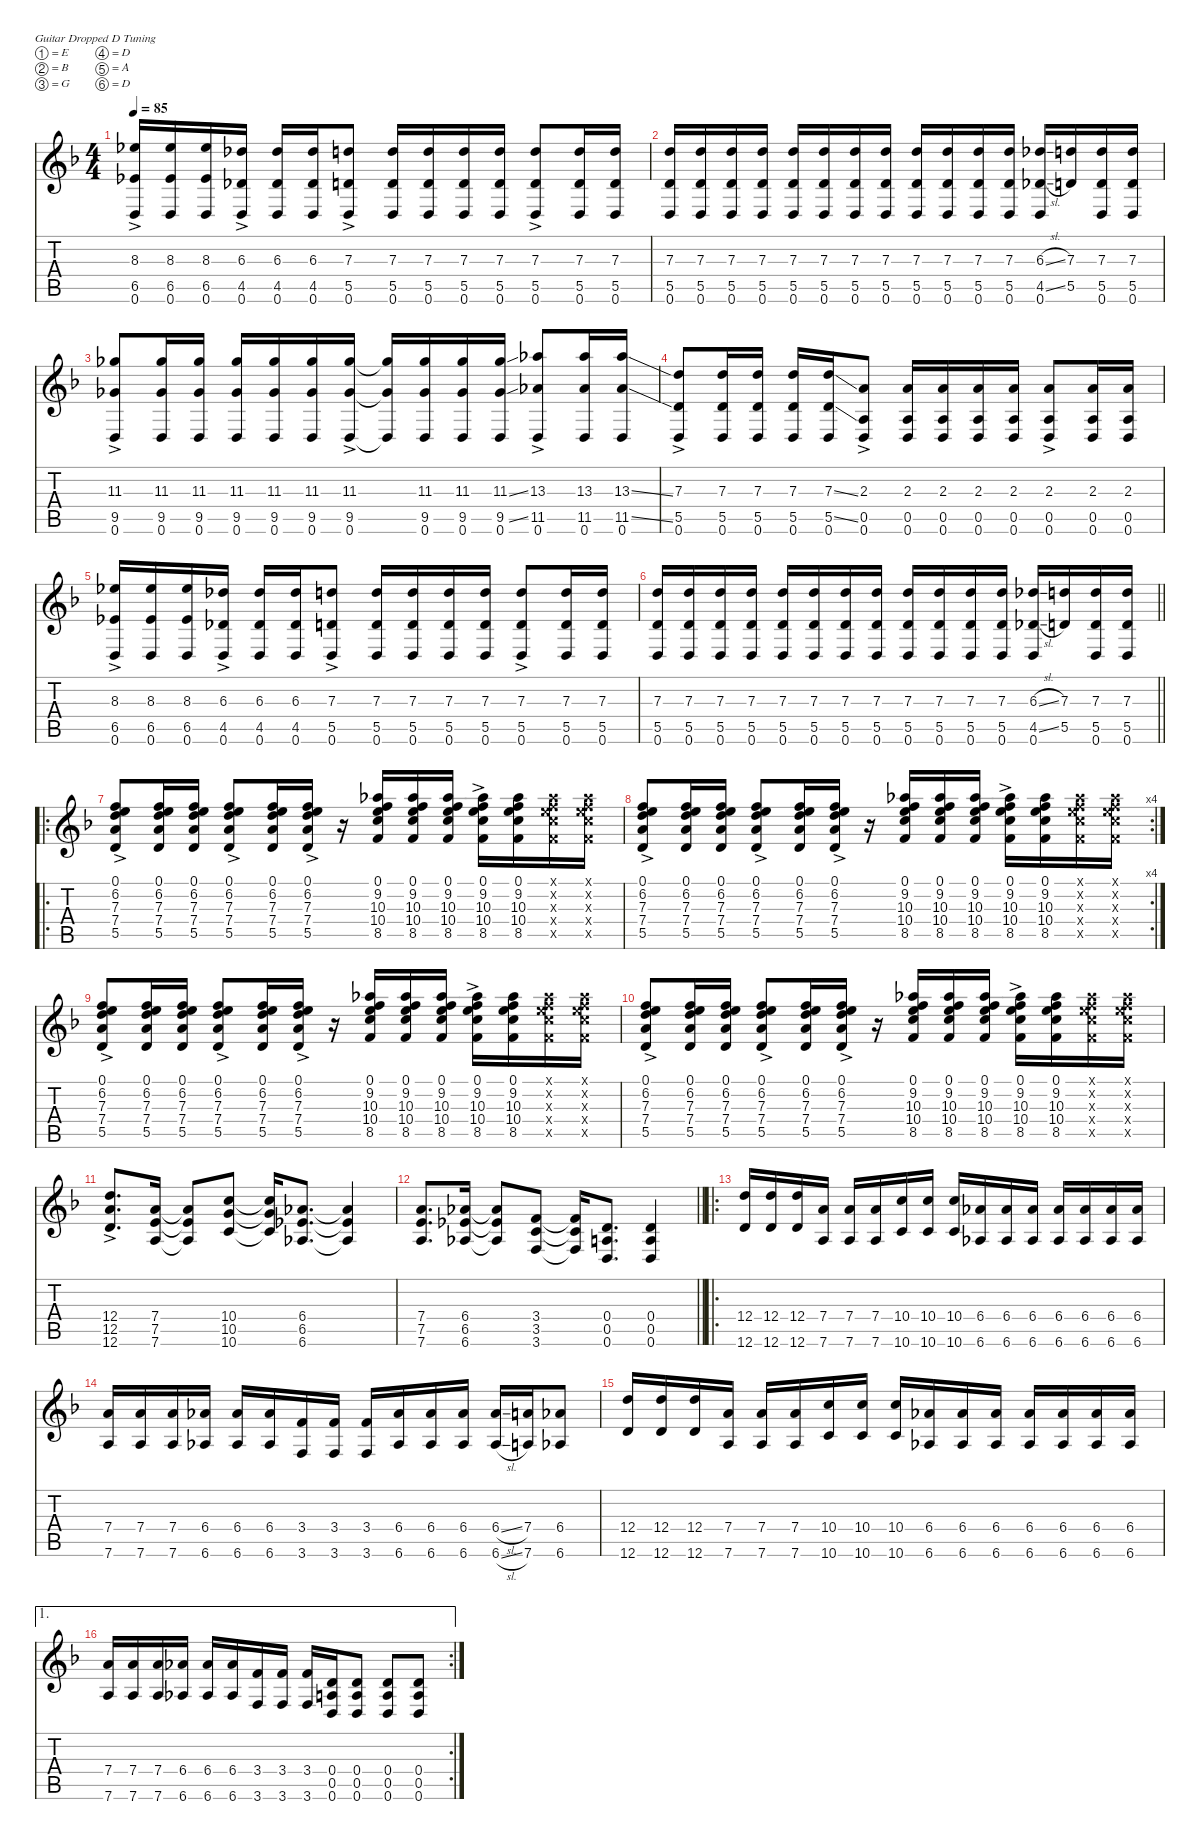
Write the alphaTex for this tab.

\defaultSystemsLayout 4
\hideDynamics
\bracketExtendMode nobrackets
\singleTrackTrackNamePolicy hidden
\multiTrackTrackNamePolicy hidden
\firstSystemTrackNameMode fullname
\firstSystemTrackNameOrientation horizontal
\otherSystemsTrackNameOrientation horizontal
\track ("Guitar 1" "Guitar 1") {instrument distortionguitar}
\staff {score tabs}
\tuning (E4 B3 G3 D3 A2 D2)
\ts (4 4)
\tempo 85
\clef g2
\ks f
(8.3{ac acc b} 6.5{ac acc b} 0.6{ac acc forcenatural}).16{dy f beam Up} (8.3{acc b} 6.5{acc b} 0.6{acc forcenatural}).16{beam Up} (8.3{acc b} 6.5{acc b} 0.6{acc forcenatural}).16{beam Up} (6.3{ac acc b} 4.5{ac acc b} 0.6{ac acc forcenatural}).16{beam Up} (6.3{acc b} 4.5{acc b} 0.6{acc forcenatural}).16{beam Up} (6.3{acc b} 4.5{acc b} 0.6{acc forcenatural}).16{beam Up} (7.3{ac acc forcenatural} 5.5{ac acc forcenatural} 0.6{ac acc forcenatural}).8{beam Up} (7.3{acc forcenatural} 5.5{acc forcenatural} 0.6{acc forcenatural}).16{beam Up} (7.3{acc forcenatural} 5.5{acc forcenatural} 0.6{acc forcenatural}).16{beam Up} (7.3{acc forcenatural} 5.5{acc forcenatural} 0.6{acc forcenatural}).16{beam Up} (7.3{acc forcenatural} 5.5{acc forcenatural} 0.6{acc forcenatural}).16{beam Up} (7.3{ac acc forcenatural} 5.5{ac acc forcenatural} 0.6{ac acc forcenatural}).8{beam Up} (7.3{acc forcenatural} 5.5{acc forcenatural} 0.6{acc forcenatural}).16{beam Up} (7.3{acc forcenatural} 5.5{acc forcenatural} 0.6{acc forcenatural}).16{beam Up} |
(7.3{acc forcenatural} 5.5{acc forcenatural} 0.6{acc forcenatural}).16{dy mf beam Up} (7.3{acc forcenatural} 5.5{acc forcenatural} 0.6{acc forcenatural}).16{beam Up} (7.3{acc forcenatural} 5.5{acc forcenatural} 0.6{acc forcenatural}).16{beam Up} (7.3{acc forcenatural} 5.5{acc forcenatural} 0.6{acc forcenatural}).16{beam Up} (7.3{acc forcenatural} 5.5{acc forcenatural} 0.6{acc forcenatural}).16{beam Up} (7.3{acc forcenatural} 5.5{acc forcenatural} 0.6{acc forcenatural}).16{beam Up} (7.3{acc forcenatural} 5.5{acc forcenatural} 0.6{acc forcenatural}).16{beam Up} (7.3{acc forcenatural} 5.5{acc forcenatural} 0.6{acc forcenatural}).16{beam Up} (7.3{acc forcenatural} 5.5{acc forcenatural} 0.6{acc forcenatural}).16{beam Up} (7.3{acc forcenatural} 5.5{acc forcenatural} 0.6{acc forcenatural}).16{beam Up} (7.3{acc forcenatural} 5.5{acc forcenatural} 0.6{acc forcenatural}).16{beam Up} (7.3{acc forcenatural} 5.5{acc forcenatural} 0.6{acc forcenatural}).16{beam Up} (6.3{sl acc b} 4.5{sl acc b} 0.6{acc forcenatural}).16{beam Up} (7.3{acc forcenatural} 5.5{acc forcenatural}).16{beam Up} (7.3{acc forcenatural} 5.5{acc forcenatural} 0.6{acc forcenatural}).16{beam Up} (7.3{acc forcenatural} 5.5{acc forcenatural} 0.6{acc forcenatural}).16{beam Up} |
(11.3{ac acc b} 9.5{ac acc b} 0.6{ac acc forcenatural}).8{dy f beam Up} (11.3{acc b} 9.5{acc b} 0.6{acc forcenatural}).16{beam Up} (11.3{acc b} 9.5{acc b} 0.6{acc forcenatural}).16{beam Up} (11.3{acc b} 9.5{acc b} 0.6{acc forcenatural}).16{beam Up} (11.3{acc b} 9.5{acc b} 0.6{acc forcenatural}).16{beam Up} (11.3{acc b} 9.5{acc b} 0.6{acc forcenatural}).16{beam Up} (11.3{ac acc b} 9.5{ac acc b} 0.6{ac acc forcenatural}).16{beam Up} (11.3{t acc b} 9.5{t acc b} 0.6{t acc forcenatural}).16{beam Up} (11.3{acc b} 9.5{acc b} 0.6{acc forcenatural}).16{beam Up} (11.3{acc b} 9.5{acc b} 0.6{acc forcenatural}).16{beam Up} (11.3{ss acc b} 9.5{ss acc b} 0.6{acc forcenatural}).16{beam Up} (13.3{ac acc b} 11.5{ac acc b} 0.6{ac acc forcenatural}).8{beam Up} (13.3{acc b} 11.5{acc b} 0.6{acc forcenatural}).16{beam Up} (13.3{ss acc b} 11.5{ss acc b} 0.6{acc forcenatural}).16{beam Up} |
(7.3{ac acc forcenatural} 5.5{ac acc forcenatural} 0.6{ac acc forcenatural}).8{beam Up} (7.3{acc forcenatural} 5.5{acc forcenatural} 0.6{acc forcenatural}).16{beam Up} (7.3{acc forcenatural} 5.5{acc forcenatural} 0.6{acc forcenatural}).16{beam Up} (7.3{acc forcenatural} 5.5{acc forcenatural} 0.6{acc forcenatural}).16{beam Up} (7.3{ss acc forcenatural} 5.5{ss acc forcenatural} 0.6{acc forcenatural}).16{beam Up} (2.3{ac acc forcenatural} 0.5{ac acc forcenatural} 0.6{ac acc forcenatural}).8{beam Up} (2.3{acc forcenatural} 0.5{acc forcenatural} 0.6{acc forcenatural}).16{beam Up} (2.3{acc forcenatural} 0.5{acc forcenatural} 0.6{acc forcenatural}).16{beam Up} (2.3{acc forcenatural} 0.5{acc forcenatural} 0.6{acc forcenatural}).16{beam Up} (2.3{acc forcenatural} 0.5{acc forcenatural} 0.6{acc forcenatural}).16{beam Up} (2.3{ac acc forcenatural} 0.5{ac acc forcenatural} 0.6{ac acc forcenatural}).8{beam Up} (2.3{acc forcenatural} 0.5{acc forcenatural} 0.6{acc forcenatural}).16{beam Up} (2.3{acc forcenatural} 0.5{acc forcenatural} 0.6{acc forcenatural}).16{beam Up} |
(8.3{ac acc b} 6.5{ac acc b} 0.6{ac acc forcenatural}).16{beam Up} (8.3{acc b} 6.5{acc b} 0.6{acc forcenatural}).16{beam Up} (8.3{acc b} 6.5{acc b} 0.6{acc forcenatural}).16{beam Up} (6.3{ac acc b} 4.5{ac acc b} 0.6{ac acc forcenatural}).16{beam Up} (6.3{acc b} 4.5{acc b} 0.6{acc forcenatural}).16{beam Up} (6.3{acc b} 4.5{acc b} 0.6{acc forcenatural}).16{beam Up} (7.3{ac acc forcenatural} 5.5{ac acc forcenatural} 0.6{ac acc forcenatural}).8{beam Up} (7.3{acc forcenatural} 5.5{acc forcenatural} 0.6{acc forcenatural}).16{beam Up} (7.3{acc forcenatural} 5.5{acc forcenatural} 0.6{acc forcenatural}).16{beam Up} (7.3{acc forcenatural} 5.5{acc forcenatural} 0.6{acc forcenatural}).16{beam Up} (7.3{acc forcenatural} 5.5{acc forcenatural} 0.6{acc forcenatural}).16{beam Up} (7.3{ac acc forcenatural} 5.5{ac acc forcenatural} 0.6{ac acc forcenatural}).8{beam Up} (7.3{acc forcenatural} 5.5{acc forcenatural} 0.6{acc forcenatural}).16{beam Up} (7.3{acc forcenatural} 5.5{acc forcenatural} 0.6{acc forcenatural}).16{beam Up} |
\barLineRight lightlight
(7.3{acc forcenatural} 5.5{acc forcenatural} 0.6{acc forcenatural}).16{dy mf beam Up} (7.3{acc forcenatural} 5.5{acc forcenatural} 0.6{acc forcenatural}).16{beam Up} (7.3{acc forcenatural} 5.5{acc forcenatural} 0.6{acc forcenatural}).16{beam Up} (7.3{acc forcenatural} 5.5{acc forcenatural} 0.6{acc forcenatural}).16{beam Up} (7.3{acc forcenatural} 5.5{acc forcenatural} 0.6{acc forcenatural}).16{beam Up} (7.3{acc forcenatural} 5.5{acc forcenatural} 0.6{acc forcenatural}).16{beam Up} (7.3{acc forcenatural} 5.5{acc forcenatural} 0.6{acc forcenatural}).16{beam Up} (7.3{acc forcenatural} 5.5{acc forcenatural} 0.6{acc forcenatural}).16{beam Up} (7.3{acc forcenatural} 5.5{acc forcenatural} 0.6{acc forcenatural}).16{beam Up} (7.3{acc forcenatural} 5.5{acc forcenatural} 0.6{acc forcenatural}).16{beam Up} (7.3{acc forcenatural} 5.5{acc forcenatural} 0.6{acc forcenatural}).16{beam Up} (7.3{acc forcenatural} 5.5{acc forcenatural} 0.6{acc forcenatural}).16{beam Up} (6.3{sl acc b} 4.5{sl acc b} 0.6{acc forcenatural}).16{beam Up} (7.3{acc forcenatural} 5.5{acc forcenatural}).16{beam Up} (7.3{acc forcenatural} 5.5{acc forcenatural} 0.6{acc forcenatural}).16{beam Up} (7.3{acc forcenatural} 5.5{acc forcenatural} 0.6{acc forcenatural}).16{beam Up} |
\ro
(0.1{ac acc forcenatural} 6.2{ac acc forcenatural} 7.3{ac acc forcenatural} 7.4{ac acc forcenatural} 5.5{ac acc forcenatural}).8{instrument acousticguitarsteel beam Up} (0.1{acc forcenatural} 6.2{acc forcenatural} 7.3{acc forcenatural} 7.4{acc forcenatural} 5.5{acc forcenatural}).16{dy f beam Up} (0.1{acc forcenatural} 6.2{acc forcenatural} 7.3{acc forcenatural} 7.4{acc forcenatural} 5.5{acc forcenatural}).16{beam Up} (0.1{ac acc forcenatural} 6.2{ac acc forcenatural} 7.3{ac acc forcenatural} 7.4{ac acc forcenatural} 5.5{ac acc forcenatural}).8{dy mf beam Up} (0.1{acc forcenatural} 6.2{acc forcenatural} 7.3{acc forcenatural} 7.4{acc forcenatural} 5.5{acc forcenatural}).16{dy f beam Up} (0.1{ac acc forcenatural} 6.2{ac acc forcenatural} 7.3{ac acc forcenatural} 7.4{ac acc forcenatural} 5.5{ac acc forcenatural}).16{dy mf beam Up} r.16{beam Up} (0.1{acc forcenatural} 9.2{acc b} 10.3{acc forcenatural} 10.4{acc forcenatural} 8.5{acc forcenatural}).16{dy f beam Down} (0.1{acc forcenatural} 9.2{acc b} 10.3{acc forcenatural} 10.4{acc forcenatural} 8.5{acc forcenatural}).16{beam Down} (0.1{acc forcenatural} 9.2{acc b} 10.3{acc forcenatural} 10.4{acc forcenatural} 8.5{acc forcenatural}).16{beam Down} (0.1{ac acc forcenatural} 9.2{ac acc b} 10.3{ac acc forcenatural} 10.4{ac acc forcenatural} 8.5{ac acc forcenatural}).16{dy mf beam Down} (0.1{acc forcenatural} 9.2{acc b} 10.3{acc forcenatural} 10.4{acc forcenatural} 8.5{acc forcenatural}).16{dy f beam Down} (0.1{x acc forcenatural} 9.2{x acc b} 10.3{x acc forcenatural} 10.4{x acc forcenatural} 8.5{x acc forcenatural}).16{beam Down} (0.1{x acc forcenatural} 9.2{x acc b} 10.3{x acc forcenatural} 10.4{x acc forcenatural} 8.5{x acc forcenatural}).16{beam Down} |
\rc 4
(0.1{ac acc forcenatural} 6.2{ac acc forcenatural} 7.3{ac acc forcenatural} 7.4{ac acc forcenatural} 5.5{ac acc forcenatural}).8{dy mf beam Up} (0.1{acc forcenatural} 6.2{acc forcenatural} 7.3{acc forcenatural} 7.4{acc forcenatural} 5.5{acc forcenatural}).16{dy f beam Up} (0.1{acc forcenatural} 6.2{acc forcenatural} 7.3{acc forcenatural} 7.4{acc forcenatural} 5.5{acc forcenatural}).16{beam Up} (0.1{ac acc forcenatural} 6.2{ac acc forcenatural} 7.3{ac acc forcenatural} 7.4{ac acc forcenatural} 5.5{ac acc forcenatural}).8{dy mf beam Up} (0.1{acc forcenatural} 6.2{acc forcenatural} 7.3{acc forcenatural} 7.4{acc forcenatural} 5.5{acc forcenatural}).16{dy f beam Up} (0.1{ac acc forcenatural} 6.2{ac acc forcenatural} 7.3{ac acc forcenatural} 7.4{ac acc forcenatural} 5.5{ac acc forcenatural}).16{dy mf beam Up} r.16{beam Up} (0.1{acc forcenatural} 9.2{acc b} 10.3{acc forcenatural} 10.4{acc forcenatural} 8.5{acc forcenatural}).16{dy f beam Down} (0.1{acc forcenatural} 9.2{acc b} 10.3{acc forcenatural} 10.4{acc forcenatural} 8.5{acc forcenatural}).16{beam Down} (0.1{acc forcenatural} 9.2{acc b} 10.3{acc forcenatural} 10.4{acc forcenatural} 8.5{acc forcenatural}).16{beam Down} (0.1{ac acc forcenatural} 9.2{ac acc b} 10.3{ac acc forcenatural} 10.4{ac acc forcenatural} 8.5{ac acc forcenatural}).16{dy mf beam Down} (0.1{acc forcenatural} 9.2{acc b} 10.3{acc forcenatural} 10.4{acc forcenatural} 8.5{acc forcenatural}).16{dy f beam Down} (0.1{x acc forcenatural} 9.2{x acc b} 10.3{x acc forcenatural} 10.4{x acc forcenatural} 8.5{x acc forcenatural}).16{beam Down} (0.1{x acc forcenatural} 9.2{x acc b} 10.3{x acc forcenatural} 10.4{x acc forcenatural} 8.5{x acc forcenatural}).16{beam Down} |
(0.1{ac acc forcenatural} 6.2{ac acc forcenatural} 7.3{ac acc forcenatural} 7.4{ac acc forcenatural} 5.5{ac acc forcenatural}).8{dy mf beam Up} (0.1{acc forcenatural} 6.2{acc forcenatural} 7.3{acc forcenatural} 7.4{acc forcenatural} 5.5{acc forcenatural}).16{dy f beam Up} (0.1{acc forcenatural} 6.2{acc forcenatural} 7.3{acc forcenatural} 7.4{acc forcenatural} 5.5{acc forcenatural}).16{beam Up} (0.1{ac acc forcenatural} 6.2{ac acc forcenatural} 7.3{ac acc forcenatural} 7.4{ac acc forcenatural} 5.5{ac acc forcenatural}).8{dy mf beam Up} (0.1{acc forcenatural} 6.2{acc forcenatural} 7.3{acc forcenatural} 7.4{acc forcenatural} 5.5{acc forcenatural}).16{dy f beam Up} (0.1{ac acc forcenatural} 6.2{ac acc forcenatural} 7.3{ac acc forcenatural} 7.4{ac acc forcenatural} 5.5{ac acc forcenatural}).16{dy mf beam Up} r.16{beam Up} (0.1{acc forcenatural} 9.2{acc b} 10.3{acc forcenatural} 10.4{acc forcenatural} 8.5{acc forcenatural}).16{dy f beam Down} (0.1{acc forcenatural} 9.2{acc b} 10.3{acc forcenatural} 10.4{acc forcenatural} 8.5{acc forcenatural}).16{beam Down} (0.1{acc forcenatural} 9.2{acc b} 10.3{acc forcenatural} 10.4{acc forcenatural} 8.5{acc forcenatural}).16{beam Down} (0.1{ac acc forcenatural} 9.2{ac acc b} 10.3{ac acc forcenatural} 10.4{ac acc forcenatural} 8.5{ac acc forcenatural}).16{dy mf beam Down} (0.1{acc forcenatural} 9.2{acc b} 10.3{acc forcenatural} 10.4{acc forcenatural} 8.5{acc forcenatural}).16{dy f beam Down} (0.1{x acc forcenatural} 9.2{x acc b} 10.3{x acc forcenatural} 10.4{x acc forcenatural} 8.5{x acc forcenatural}).16{beam Down} (0.1{x acc forcenatural} 9.2{x acc b} 10.3{x acc forcenatural} 10.4{x acc forcenatural} 8.5{x acc forcenatural}).16{beam Down} |
(0.1{ac acc forcenatural} 6.2{ac acc forcenatural} 7.3{ac acc forcenatural} 7.4{ac acc forcenatural} 5.5{ac acc forcenatural}).8{dy mf beam Up} (0.1{acc forcenatural} 6.2{acc forcenatural} 7.3{acc forcenatural} 7.4{acc forcenatural} 5.5{acc forcenatural}).16{dy f beam Up} (0.1{acc forcenatural} 6.2{acc forcenatural} 7.3{acc forcenatural} 7.4{acc forcenatural} 5.5{acc forcenatural}).16{beam Up} (0.1{ac acc forcenatural} 6.2{ac acc forcenatural} 7.3{ac acc forcenatural} 7.4{ac acc forcenatural} 5.5{ac acc forcenatural}).8{dy mf beam Up} (0.1{acc forcenatural} 6.2{acc forcenatural} 7.3{acc forcenatural} 7.4{acc forcenatural} 5.5{acc forcenatural}).16{dy f beam Up} (0.1{ac acc forcenatural} 6.2{ac acc forcenatural} 7.3{ac acc forcenatural} 7.4{ac acc forcenatural} 5.5{ac acc forcenatural}).16{dy mf beam Up} r.16{beam Up} (0.1{acc forcenatural} 9.2{acc b} 10.3{acc forcenatural} 10.4{acc forcenatural} 8.5{acc forcenatural}).16{dy f beam Down} (0.1{acc forcenatural} 9.2{acc b} 10.3{acc forcenatural} 10.4{acc forcenatural} 8.5{acc forcenatural}).16{beam Down} (0.1{acc forcenatural} 9.2{acc b} 10.3{acc forcenatural} 10.4{acc forcenatural} 8.5{acc forcenatural}).16{beam Down} (0.1{ac acc forcenatural} 9.2{ac acc b} 10.3{ac acc forcenatural} 10.4{ac acc forcenatural} 8.5{ac acc forcenatural}).16{dy mf beam Down} (0.1{acc forcenatural} 9.2{acc b} 10.3{acc forcenatural} 10.4{acc forcenatural} 8.5{acc forcenatural}).16{dy f beam Down} (0.1{x acc forcenatural} 9.2{x acc b} 10.3{x acc forcenatural} 10.4{x acc forcenatural} 8.5{x acc forcenatural}).16{beam Down} (0.1{x acc forcenatural} 9.2{x acc b} 10.3{x acc forcenatural} 10.4{x acc forcenatural} 8.5{x acc forcenatural}).16{beam Down} |
(12.4{ac acc forcenatural} 12.5{ac acc forcenatural} 12.6{ac acc forcenatural}).8{d dy mf instrument distortionguitar beam Up} (7.4{acc forcenatural} 7.5{acc forcenatural} 7.6{acc forcenatural}).16{beam Up} (7.4{t acc forcenatural} 7.5{t acc forcenatural} 7.6{t acc forcenatural}).8{beam Up} (10.4{acc forcenatural} 10.5{acc forcenatural} 10.6{acc forcenatural}).8{beam Up} (10.4{t acc forcenatural} 10.5{t acc forcenatural} 10.6{t acc forcenatural}).16{beam Up} (6.4{acc b} 6.5{acc b} 6.6{acc b}).8{d beam Up} (6.4{t acc b} 6.5{t acc b} 6.6{t acc b}).4{beam Up} |
\barLineRight lightlight
(7.4{acc forcenatural} 7.5{acc forcenatural} 7.6{acc forcenatural}).8{d beam Up} (6.4{acc b} 6.5{acc b} 6.6{acc b}).16{beam Up} (6.4{t acc b} 6.5{t acc b} 6.6{t acc b}).8{beam Up} (3.4{acc forcenatural} 3.5{acc forcenatural} 3.6{acc forcenatural}).8{beam Up} (3.4{t acc forcenatural} 3.5{t acc forcenatural} 3.6{t acc forcenatural}).16{beam Up} (0.4{acc forcenatural} 0.5{acc forcenatural} 0.6{acc forcenatural}).8{d beam Up} (0.4{acc forcenatural} 0.5{acc forcenatural} 0.6{acc forcenatural}).4{beam Up} |
\ro
(12.4{acc forcenatural} 12.6{acc forcenatural}).16{beam Up} (12.4{acc forcenatural} 12.6{acc forcenatural}).16{beam Up} (12.4{acc forcenatural} 12.6{acc forcenatural}).16{beam Up} (7.4{acc forcenatural} 7.6{acc forcenatural}).16{beam Up} (7.4{acc forcenatural} 7.6{acc forcenatural}).16{beam Up} (7.4{acc forcenatural} 7.6{acc forcenatural}).16{beam Up} (10.4{acc forcenatural} 10.6{acc forcenatural}).16{beam Up} (10.4{acc forcenatural} 10.6{acc forcenatural}).16{beam Up} (10.4{acc forcenatural} 10.6{acc forcenatural}).16{beam Up} (6.4{acc b} 6.6{acc b}).16{beam Up} (6.4{acc b} 6.6{acc b}).16{beam Up} (6.4{acc b} 6.6{acc b}).16{beam Up} (6.4{acc b} 6.6{acc b}).16{beam Up} (6.4{acc b} 6.6{acc b}).16{beam Up} (6.4{acc b} 6.6{acc b}).16{beam Up} (6.4{acc b} 6.6{acc b}).16{beam Up} |
(7.4{acc forcenatural} 7.6{acc forcenatural}).16{beam Up} (7.4{acc forcenatural} 7.6{acc forcenatural}).16{beam Up} (7.4{acc forcenatural} 7.6{acc forcenatural}).16{beam Up} (6.4{acc b} 6.6{acc b}).16{beam Up} (6.4{acc b} 6.6{acc b}).16{beam Up} (6.4{acc b} 6.6{acc b}).16{beam Up} (3.4{acc forcenatural} 3.6{acc forcenatural}).16{beam Up} (3.4{acc forcenatural} 3.6{acc forcenatural}).16{beam Up} (3.4{acc forcenatural} 3.6{acc forcenatural}).16{beam Up} (6.4{acc b} 6.6{acc b}).16{beam Up} (6.4{acc b} 6.6{acc b}).16{beam Up} (6.4{acc b} 6.6{acc b}).16{beam Up} (6.4{sl acc b} 6.6{sl acc b}).16{beam Up} (7.4{acc forcenatural} 7.6{acc forcenatural}).16{beam Up} (6.4{acc b} 6.6{acc b}).8{beam Up} |
(12.4{acc forcenatural} 12.6{acc forcenatural}).16{beam Up} (12.4{acc forcenatural} 12.6{acc forcenatural}).16{beam Up} (12.4{acc forcenatural} 12.6{acc forcenatural}).16{beam Up} (7.4{acc forcenatural} 7.6{acc forcenatural}).16{beam Up} (7.4{acc forcenatural} 7.6{acc forcenatural}).16{beam Up} (7.4{acc forcenatural} 7.6{acc forcenatural}).16{beam Up} (10.4{acc forcenatural} 10.6{acc forcenatural}).16{beam Up} (10.4{acc forcenatural} 10.6{acc forcenatural}).16{beam Up} (10.4{acc forcenatural} 10.6{acc forcenatural}).16{beam Up} (6.4{acc b} 6.6{acc b}).16{beam Up} (6.4{acc b} 6.6{acc b}).16{beam Up} (6.4{acc b} 6.6{acc b}).16{beam Up} (6.4{acc b} 6.6{acc b}).16{beam Up} (6.4{acc b} 6.6{acc b}).16{beam Up} (6.4{acc b} 6.6{acc b}).16{beam Up} (6.4{acc b} 6.6{acc b}).16{beam Up} |
\ae 1
\rc 2
(7.4{acc forcenatural} 7.6{acc forcenatural}).16{beam Up} (7.4{acc forcenatural} 7.6{acc forcenatural}).16{beam Up} (7.4{acc forcenatural} 7.6{acc forcenatural}).16{beam Up} (6.4{acc b} 6.6{acc b}).16{beam Up} (6.4{acc b} 6.6{acc b}).16{beam Up} (6.4{acc b} 6.6{acc b}).16{beam Up} (3.4{acc forcenatural} 3.6{acc forcenatural}).16{beam Up} (3.4{acc forcenatural} 3.6{acc forcenatural}).16{beam Up} (3.4{acc forcenatural} 3.6{acc forcenatural}).16{beam Up} (0.4{acc forcenatural} 0.5{acc forcenatural} 0.6{acc forcenatural}).16{beam Up} (0.4{acc forcenatural} 0.5{acc forcenatural} 0.6{acc forcenatural}).8{beam Up} (0.4{acc forcenatural} 0.5{acc forcenatural} 0.6{acc forcenatural}).8{beam Up} (0.4{acc forcenatural} 0.5{acc forcenatural} 0.6{acc forcenatural}).8{beam Up}
